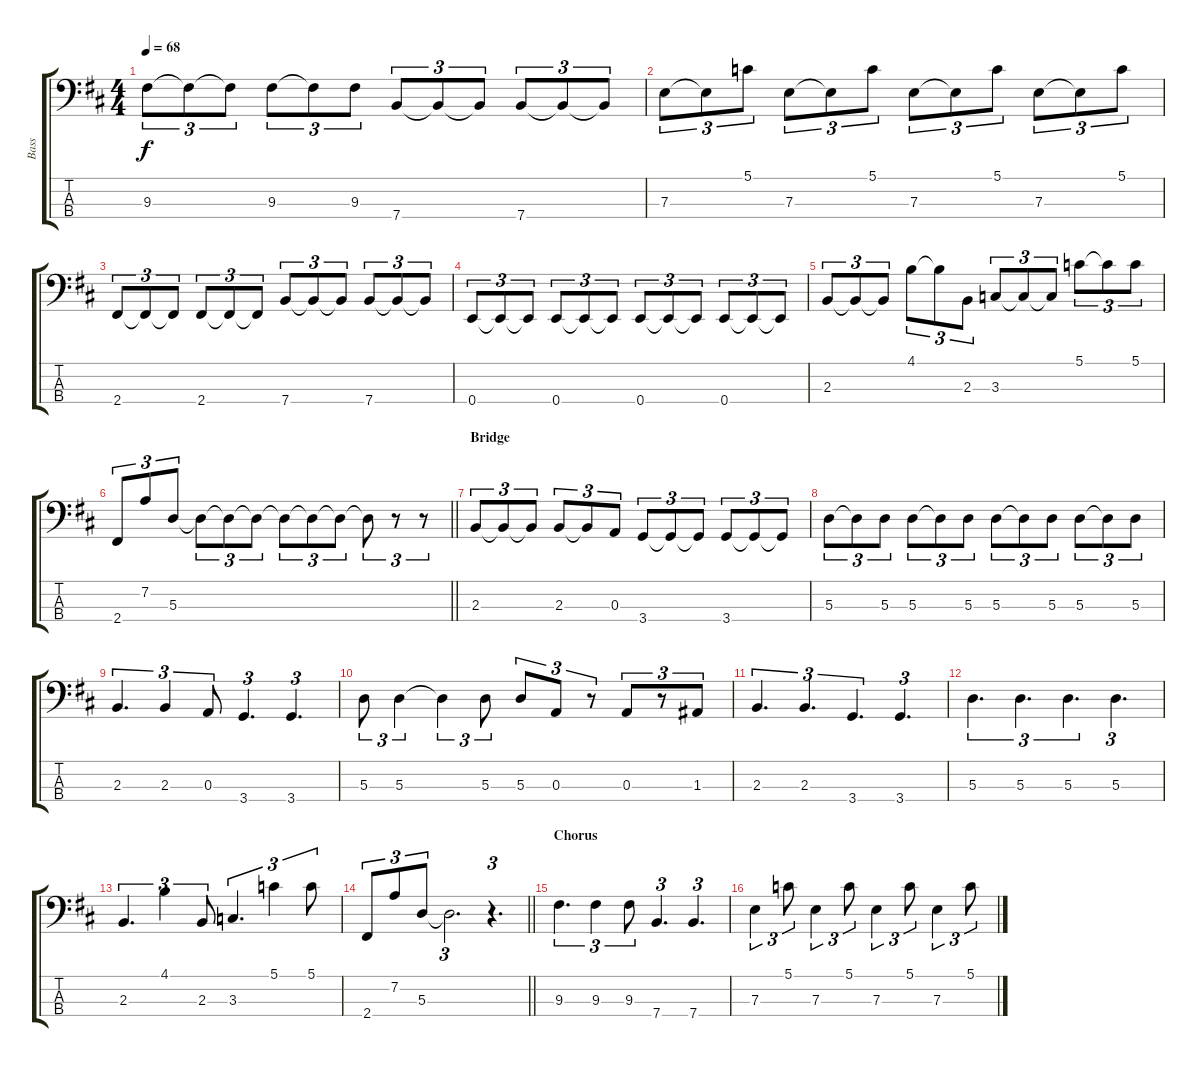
\track ("Bass" "Bass") {instrument electricbassfinger}
\staff {score tabs}
\tuning (G2 D2 A1 E1) {hide}
\ts (4 4)
\tempo 68
\clef f4
\ks d
9.3.8{tu (3 2) dy f} 9.3{t}.8{tu (3 2)} 9.3{t}.8{tu (3 2)} 9.3.8{tu (3 2)} 9.3{t}.8{tu (3 2)} 9.3.8{tu (3 2)} 7.4.8{tu (3 2)} 7.4{t}.8{tu (3 2)} 7.4{t}.8{tu (3 2)} 7.4.8{tu (3 2)} 7.4{t}.8{tu (3 2)} 7.4{t}.8{tu (3 2)} |
7.3.8{tu (3 2)} 7.3{t}.8{tu (3 2)} 5.1.8{tu (3 2)} 7.3.8{tu (3 2)} 7.3{t}.8{tu (3 2)} 5.1.8{tu (3 2)} 7.3.8{tu (3 2)} 7.3{t}.8{tu (3 2)} 5.1.8{tu (3 2)} 7.3.8{tu (3 2)} 7.3{t}.8{tu (3 2)} 5.1.8{tu (3 2)} |
2.4.8{tu (3 2)} 2.4{t}.8{tu (3 2)} 2.4{t}.8{tu (3 2)} 2.4.8{tu (3 2)} 2.4{t}.8{tu (3 2)} 2.4{t}.8{tu (3 2)} 7.4.8{tu (3 2)} 7.4{t}.8{tu (3 2)} 7.4{t}.8{tu (3 2)} 7.4.8{tu (3 2)} 7.4{t}.8{tu (3 2)} 7.4{t}.8{tu (3 2)} |
0.4.8{tu (3 2)} 0.4{t}.8{tu (3 2)} 0.4{t}.8{tu (3 2)} 0.4.8{tu (3 2)} 0.4{t}.8{tu (3 2)} 0.4{t}.8{tu (3 2)} 0.4.8{tu (3 2)} 0.4{t}.8{tu (3 2)} 0.4{t}.8{tu (3 2)} 0.4.8{tu (3 2)} 0.4{t}.8{tu (3 2)} 0.4{t}.8{tu (3 2)} |
2.3.8{tu (3 2)} 2.3{t}.8{tu (3 2)} 2.3{t}.8{tu (3 2)} 4.1.8{tu (3 2)} 4.1{t}.8{tu (3 2)} 2.3.8{tu (3 2)} 3.3.8{tu (3 2)} 3.3{t}.8{tu (3 2)} 3.3{t}.8{tu (3 2)} 5.1.8{tu (3 2)} 5.1{t}.8{tu (3 2)} 5.1.8{tu (3 2)} |
\barLineRight lightlight
2.4.8{tu (3 2)} 7.2.8{tu (3 2)} 5.3.8{tu (3 2)} 5.3{t}.8{tu (3 2)} 5.3{t}.8{tu (3 2)} 5.3{t}.8{tu (3 2)} 5.3{t}.8{tu (3 2)} 5.3{t}.8{tu (3 2)} 5.3{t}.8{tu (3 2)} 5.3{t}.8{tu (3 2)} r.8{tu (3 2)} r.8{tu (3 2)} |
\section ("" "Bridge")
2.3.8{tu (3 2)} 2.3{t}.8{tu (3 2)} 2.3{t}.8{tu (3 2)} 2.3.8{tu (3 2)} 2.3{t}.8{tu (3 2)} 0.3.8{tu (3 2)} 3.4.8{tu (3 2)} 3.4{t}.8{tu (3 2)} 3.4{t}.8{tu (3 2)} 3.4.8{tu (3 2)} 3.4{t}.8{tu (3 2)} 3.4{t}.8{tu (3 2)} |
5.3.8{tu (3 2)} 5.3{t}.8{tu (3 2)} 5.3.8{tu (3 2)} 5.3.8{tu (3 2)} 5.3{t}.8{tu (3 2)} 5.3.8{tu (3 2)} 5.3.8{tu (3 2)} 5.3{t}.8{tu (3 2)} 5.3.8{tu (3 2)} 5.3.8{tu (3 2)} 5.3{t}.8{tu (3 2)} 5.3.8{tu (3 2)} |
2.3.4{d tu (3 2)} 2.3.4{tu (3 2)} 0.3.8{tu (3 2)} 3.4.4{d tu (3 2)} 3.4.4{d tu (3 2)} |
5.3.8{tu (3 2)} 5.3.4{tu (3 2)} 5.3{t}.4{tu (3 2)} 5.3.8{tu (3 2)} 5.3.8{tu (3 2)} 0.3.8{tu (3 2)} r.8{tu (3 2)} 0.3.8{tu (3 2)} r.8{tu (3 2)} 1.3.8{tu (3 2)} |
2.3.4{d tu (3 2)} 2.3.4{d tu (3 2)} 3.4.4{d tu (3 2)} 3.4.4{d tu (3 2)} |
5.3.4{d tu (3 2)} 5.3.4{d tu (3 2)} 5.3.4{d tu (3 2)} 5.3.4{d tu (3 2)} |
2.3.4{d tu (3 2)} 4.1.4{tu (3 2)} 2.3.8{tu (3 2)} 3.3.4{d tu (3 2)} 5.1.4{tu (3 2)} 5.1.8{tu (3 2)} |
\barLineRight lightlight
2.4.8{tu (3 2)} 7.2.8{tu (3 2)} 5.3.8{tu (3 2)} 5.3{t}.2{d tu (3 2)} r.4{d tu (3 2)} |
\section ("" "Chorus")
9.3.4{d tu (3 2)} 9.3.4{tu (3 2)} 9.3.8{tu (3 2)} 7.4.4{d tu (3 2)} 7.4.4{d tu (3 2)} |
7.3.4{tu (3 2)} 5.1.8{tu (3 2)} 7.3.4{tu (3 2)} 5.1.8{tu (3 2)} 7.3.4{tu (3 2)} 5.1.8{tu (3 2)} 7.3.4{tu (3 2)} 5.1.8{tu (3 2)}
